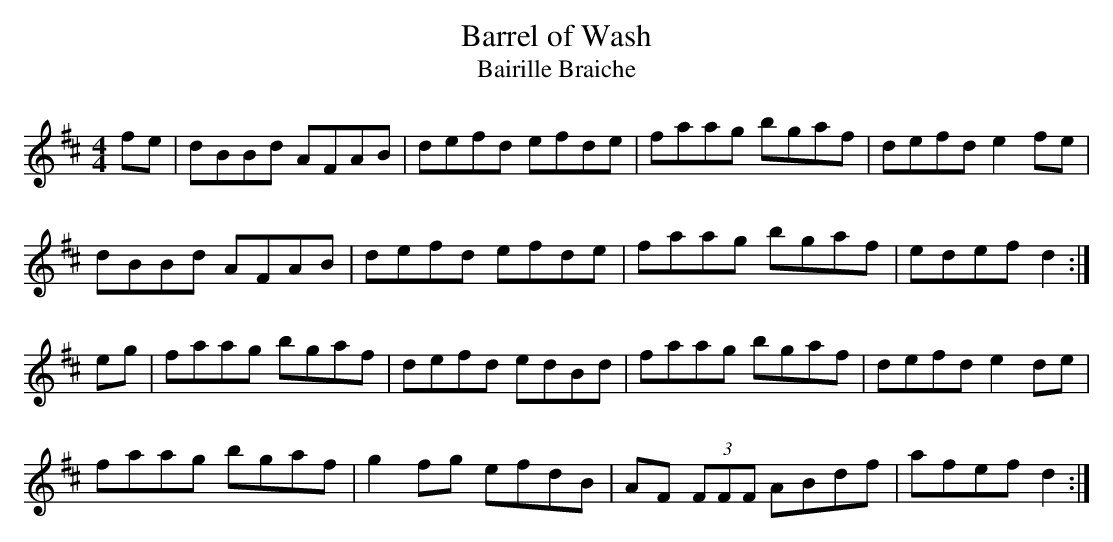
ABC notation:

X:1
T: Barrel of Wash
T: Bairille Braiche
L: 1/8
M: 4/4
K: D
fe|dBBd AFAB|defd efde|faag bgaf|defd e2 fe|
dBBd AFAB|defd efde|faag bgaf|edef d2 :|
eg|faag bgaf|defd edBd|faag bgaf|defd e2 de|
faag bgaf|g2 fg efdB|AF (3FFF ABdf|afef d2 :|
